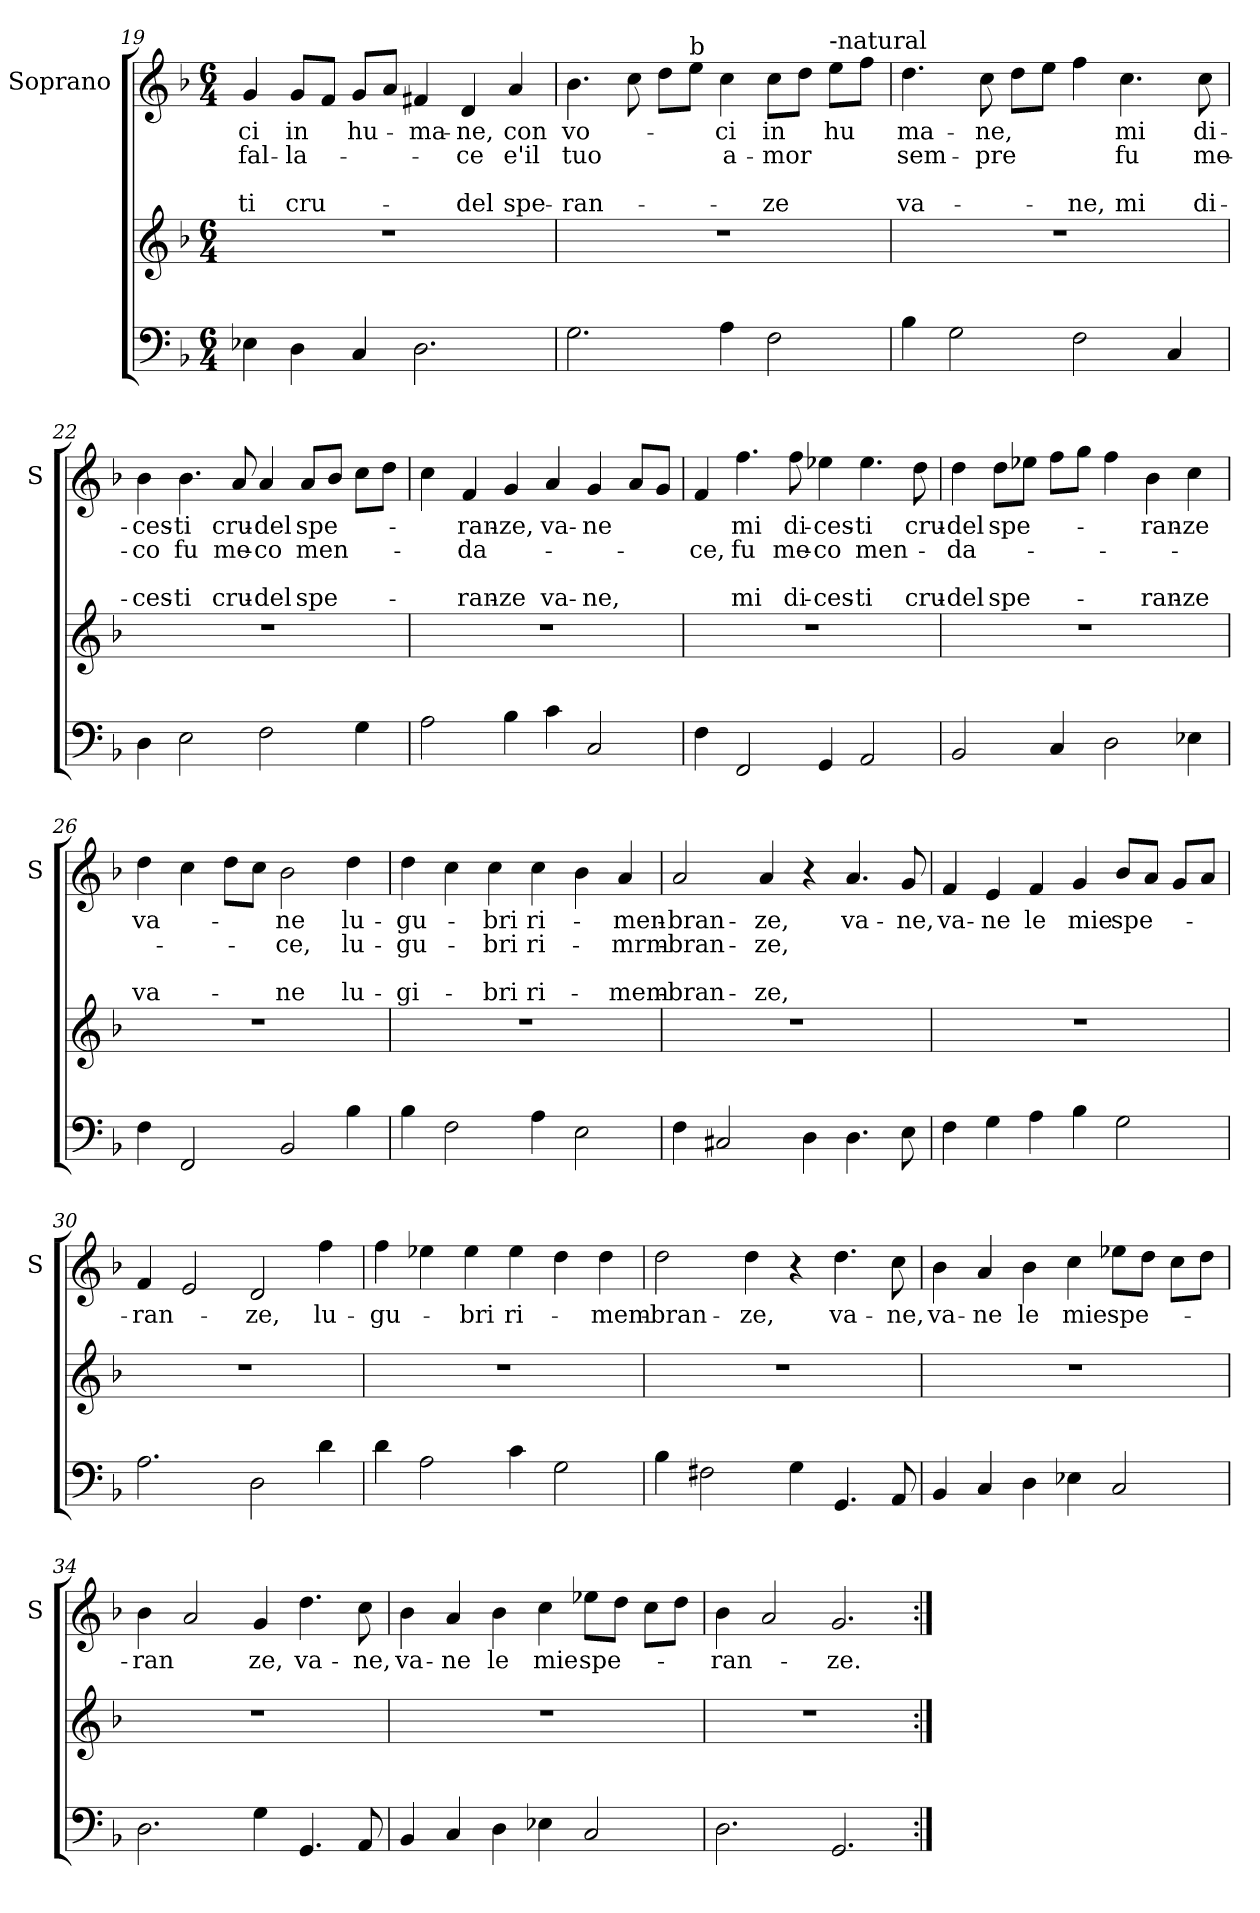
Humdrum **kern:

**kern	**kern	**kern	**text	**text	**text	**text
*part2	*part2	*part1	*part1	*part1	*part1	*part1
*staff3	*staff2	*staff1	*staff1	*staff1	*staff1	*staff1
*	*	*I"Soprano	*	*	*	*
*	*	*I'S	*	*	*	*
*clefF4	*clefG2	*clefG2	*	*	*	*
*k[b-]	*k[b-]	*k[b-]	*	*	*	*
*F:	*F:	*F:	*	*	*	*
*M6/4	*M6/4	*M6/4	*	*	*	*
=19	=19	=19	=19	=19	=19	=19
!	!	!	!LO:LY:b	!LO:LY:b	!	!LO:LY:b
4E-X\	1.r	4g/	-ci	fal-	.	-ti
!	!	!	!LO:LY:b	!LO:LY:b	!	!LO:LY:b
4D\	.	8g/L	in	-la-	.	cru-
.	.	8f/J	.	.	.	.
!	!	!	!LO:LY:b	!	!	!
4C/	.	8g/L	hu-	.	.	.
.	.	8a/J	.	.	.	.
!	!	!	!LO:LY:b	!	!	!
2.D\	.	4f#X/	-ma-	.	.	.
!	!	!	!LO:LY:b	!LO:LY:b	!	!LO:LY:b
.	.	4d/	-ne,	-ce	.	-del
!	!	!	!LO:LY:b	!LO:LY:b	!	!LO:LY:b
.	.	4a/	con	e'il	.	spe-
=20	=20	=20	=20	=20	=20	=20
!	!	!	!LO:LY:b	!LO:LY:b	!	!LO:LY:b
2.G\	1.r	4.b-\	vo-	tuo	.	-ran-
.	.	8cc\	.	.	.	.
.	.	8dd\L	.	.	.	.
!	!	!LO:TX:a:t=b	!	!	!	!
.	.	8ee\J	.	.	.	.
!	!	!	!LO:LY:b	!LO:LY:b	!	!
4A\	.	4cc\	-ci	a-	.	.
!	!	!	!LO:LY:b	!LO:LY:b	!	!LO:LY:b
2F\	.	8cc\L	in	-mor	.	-ze
.	.	8dd\J	.	.	.	.
!	!	!LO:TX:a:t=-natural	!	!	!	!
!	!	!	!LO:LY:b	!	!	!
.	.	8ee\L	hu	.	.	.
.	.	8ff\J	.	.	.	.
!!LO:LB:g=z
=21	=21	=21	=21	=21	=21	=21
!	!	!	!LO:LY:b	!LO:LY:b	!	!LO:LY:b
4B-\	1.r	4.dd\	ma-	sem-	.	va-
2G\	.	.	.	.	.	.
!	!	!	!LO:LY:b	!LO:LY:b	!	!
.	.	8cc\	-ne,	-pre	.	.
.	.	8dd\L	.	.	.	.
.	.	8ee\J	.	.	.	.
!	!	!	!	!	!	!LO:LY:b
2F\	.	4ff\	.	.	.	-ne,
!	!	!	!LO:LY:b	!LO:LY:b	!	!LO:LY:b
.	.	4.cc\	mi	fu	.	mi
4C/	.	.	.	.	.	.
!	!	!	!LO:LY:b	!LO:LY:b	!	!LO:LY:b
.	.	8cc\	di-	me-	.	di-
=22	=22	=22	=22	=22	=22	=22
!	!	!	!LO:LY:b	!LO:LY:b	!	!LO:LY:b
4D\	1.r	4b-\	-ces-	-co	.	-ces-
!	!	!	!LO:LY:b	!LO:LY:b	!	!LO:LY:b
2E\	.	4.b-\	-ti	fu	.	-ti
!	!	!	!LO:LY:b	!LO:LY:b	!	!LO:LY:b
.	.	8a/	cru-	me-	.	cru-
!	!	!	!LO:LY:b	!LO:LY:b	!	!LO:LY:b
2F\	.	4a/	-del	-co	.	-del
!	!	!	!LO:LY:b	!LO:LY:b	!	!LO:LY:b
.	.	8a/L	spe-	men-	.	spe-
.	.	8b-/J	.	.	.	.
4G\	.	8cc\L	.	.	.	.
.	.	8dd\J	.	.	.	.
=23	=23	=23	=23	=23	=23	=23
2A\	1.r	4cc\	.	.	.	.
!	!	!	!LO:LY:b	!LO:LY:b	!	!LO:LY:b
.	.	4f/	-ran-	-da-	.	-ran-
!	!	!	!LO:LY:b	!	!	!LO:LY:b
4B-\	.	4g/	-ze,	.	.	-ze
!	!	!	!LO:LY:b	!	!	!LO:LY:b
4c\	.	4a/	va-	.	.	va-
!	!	!	!LO:LY:b	!	!	!LO:LY:b
2C/	.	4g/	-ne	.	.	-ne,
.	.	8a/L	.	.	.	.
.	.	8g/J	.	.	.	.
=24	=24	=24	=24	=24	=24	=24
!	!	!	!	!LO:LY:b	!	!
4F\	1.r	4f/	.	-ce,	.	.
!	!	!	!LO:LY:b	!LO:LY:b	!	!LO:LY:b
2FF/	.	4.ff\	mi	fu	.	mi
!	!	!	!LO:LY:b	!LO:LY:b	!	!LO:LY:b
.	.	8ff\	di-	me-	.	di-
!	!	!	!LO:LY:b	!LO:LY:b	!	!LO:LY:b
4GG/	.	4ee-X\	-ces-	-co	.	-ces-
!	!	!	!LO:LY:b	!LO:LY:b	!	!LO:LY:b
2AA/	.	4.ee-\	-ti	men-	.	-ti
!	!	!	!LO:LY:b	!	!	!LO:LY:b
.	.	8dd\	cru-	.	.	cru-
!!LO:PB:g=z
=25	=25	=25	=25	=25	=25	=25
!	!	!	!LO:LY:b	!LO:LY:b	!	!LO:LY:b
2BB-/	1.r	4dd\	-del	-da-	.	-del
!	!	!	!LO:LY:b	!	!	!LO:LY:b
.	.	8dd\L	spe-	.	.	spe-
.	.	8ee-X\J	.	.	.	.
4C/	.	8ff\L	.	.	.	.
.	.	8gg\J	.	.	.	.
2D\	.	4ff\	.	.	.	.
!	!	!	!LO:LY:b	!	!	!LO:LY:b
.	.	4b-\	-ran-	.	.	-ran-
!	!	!	!LO:LY:b	!	!	!LO:LY:b
4E-X\	.	4cc\	-ze	.	.	-ze
=26	=26	=26	=26	=26	=26	=26
!	!	!	!LO:LY:b	!	!	!LO:LY:b
4F\	1.r	4dd\	va-	.	.	va-
2FF/	.	4cc\	.	.	.	.
.	.	8dd\L	.	.	.	.
.	.	8cc\J	.	.	.	.
!	!	!	!LO:LY:b	!LO:LY:b	!	!LO:LY:b
2BB-/	.	2b-\	-ne	-ce,	.	-ne
!	!	!	!LO:LY:b	!LO:LY:b	!	!LO:LY:b
4B-\	.	4dd\	lu-	lu-	.	lu-
=27	=27	=27	=27	=27	=27	=27
!	!	!	!LO:LY:b	!LO:LY:b	!	!LO:LY:b
4B-\	1.r	4dd\	-gu-	-gu-	.	-gi-
2F\	.	4cc\	.	.	.	.
!	!	!	!LO:LY:b	!LO:LY:b	!	!LO:LY:b
.	.	4cc\	-bri	-bri	.	-bri
!	!	!	!LO:LY:b	!LO:LY:b	!	!LO:LY:b
4A\	.	4cc\	ri-	ri-	.	ri-
2E\	.	4b-\	.	.	.	.
!	!	!	!LO:LY:b	!LO:LY:b	!	!LO:LY:b
.	.	4a/	-men-	-mrm-	.	-mem-
=28	=28	=28	=28	=28	=28	=28
!	!	!	!LO:LY:b	!LO:LY:b	!	!LO:LY:b
4F\	1.r	2a/	-bran-	-bran-	.	-bran-
2C#X/	.	.	.	.	.	.
!	!	!	!LO:LY:b	!LO:LY:b	!	!LO:LY:b
.	.	4a/	-ze,	-ze,	.	-ze,
4D\	.	4r	.	.	.	.
!	!	!	!LO:LY:b	!	!	!
4.D\	.	4.a/	va-	.	.	.
!	!	!	!LO:LY:b	!	!	!
8E\	.	8g/	-ne,	.	.	.
!!LO:LB:g=z
=29	=29	=29	=29	=29	=29	=29
!	!	!	!LO:LY:b	!	!	!
4F\	1.r	4f/	va-	.	.	.
!	!	!	!LO:LY:b	!	!	!
4G\	.	4e/	-ne	.	.	.
!	!	!	!LO:LY:b	!	!	!
4A\	.	4f/	le	.	.	.
!	!	!	!LO:LY:b	!	!	!
4B-\	.	4g/	mie	.	.	.
!	!	!	!LO:LY:b	!	!	!
2G\	.	8b-/L	spe-	.	.	.
.	.	8a/J	.	.	.	.
.	.	8g/L	.	.	.	.
.	.	8a/J	.	.	.	.
=30	=30	=30	=30	=30	=30	=30
!	!	!	!LO:LY:b	!	!	!
2.A\	1.r	4f/	-ran-	.	.	.
.	.	2e/	.	.	.	.
!	!	!	!LO:LY:b	!	!	!
2D\	.	2d/	-ze,	.	.	.
!	!	!	!LO:LY:b	!	!	!
4d\	.	4ff\	lu-	.	.	.
=31	=31	=31	=31	=31	=31	=31
!	!	!	!LO:LY:b	!	!	!
4d\	1.r	4ff\	-gu-	.	.	.
2A\	.	4ee-X\	.	.	.	.
!	!	!	!LO:LY:b	!	!	!
.	.	4ee-\	-bri	.	.	.
!	!	!	!LO:LY:b	!	!	!
4c\	.	4ee-\	ri-	.	.	.
2G\	.	4dd\	.	.	.	.
!	!	!	!LO:LY:b	!	!	!
.	.	4dd\	-mem-	.	.	.
=32	=32	=32	=32	=32	=32	=32
!	!	!	!LO:LY:b	!	!	!
4B-\	1.r	2dd\	-bran-	.	.	.
2F#X\	.	.	.	.	.	.
!	!	!	!LO:LY:b	!	!	!
.	.	4dd\	-ze,	.	.	.
4G\	.	4r	.	.	.	.
!	!	!	!LO:LY:b	!	!	!
4.GG/	.	4.dd\	va-	.	.	.
!	!	!	!LO:LY:b	!	!	!
8AA/	.	8cc\	-ne,	.	.	.
!!LO:LB:g=z
=33	=33	=33	=33	=33	=33	=33
!	!	!	!LO:LY:b	!	!	!
4BB-/	1.r	4b-\	va-	.	.	.
!	!	!	!LO:LY:b	!	!	!
4C/	.	4a/	-ne	.	.	.
!	!	!	!LO:LY:b	!	!	!
4D\	.	4b-\	le	.	.	.
!	!	!	!LO:LY:b	!	!	!
4E-X\	.	4cc\	mie	.	.	.
!	!	!	!LO:LY:b	!	!	!
2C/	.	8ee-X\L	spe-	.	.	.
.	.	8dd\J	.	.	.	.
.	.	8cc\L	.	.	.	.
.	.	8dd\J	.	.	.	.
=34	=34	=34	=34	=34	=34	=34
!	!	!	!LO:LY:b	!	!	!
2.D\	1.r	4b-\	-ran	.	.	.
.	.	2a/	.	.	.	.
!	!	!	!LO:LY:b	!	!	!
4G\	.	4g/	ze,	.	.	.
!	!	!	!LO:LY:b	!	!	!
4.GG/	.	4.dd\	va-	.	.	.
!	!	!	!LO:LY:b	!	!	!
8AA/	.	8cc\	-ne,	.	.	.
=35	=35	=35	=35	=35	=35	=35
!	!	!	!LO:LY:b	!	!	!
4BB-/	1.r	4b-\	va-	.	.	.
!	!	!	!LO:LY:b	!	!	!
4C/	.	4a/	-ne	.	.	.
!	!	!	!LO:LY:b	!	!	!
4D\	.	4b-\	le	.	.	.
!	!	!	!LO:LY:b	!	!	!
4E-X\	.	4cc\	mie	.	.	.
!	!	!	!LO:LY:b	!	!	!
2C/	.	8ee-X\L	spe-	.	.	.
.	.	8dd\J	.	.	.	.
.	.	8cc\L	.	.	.	.
.	.	8dd\J	.	.	.	.
=36	=36	=36	=36	=36	=36	=36
!	!	!	!LO:LY:b	!	!	!
2.D\	1.r	4b-\	-ran-	.	.	.
.	.	2a/	.	.	.	.
!	!	!	!LO:LY:b	!	!	!
2.GG/	.	2.g/	-ze.	.	.	.
=:|!	=:|!	=:|!	=:|!	=:|!	=:|!	=:|!
*-	*-	*-	*-	*-	*-	*-
